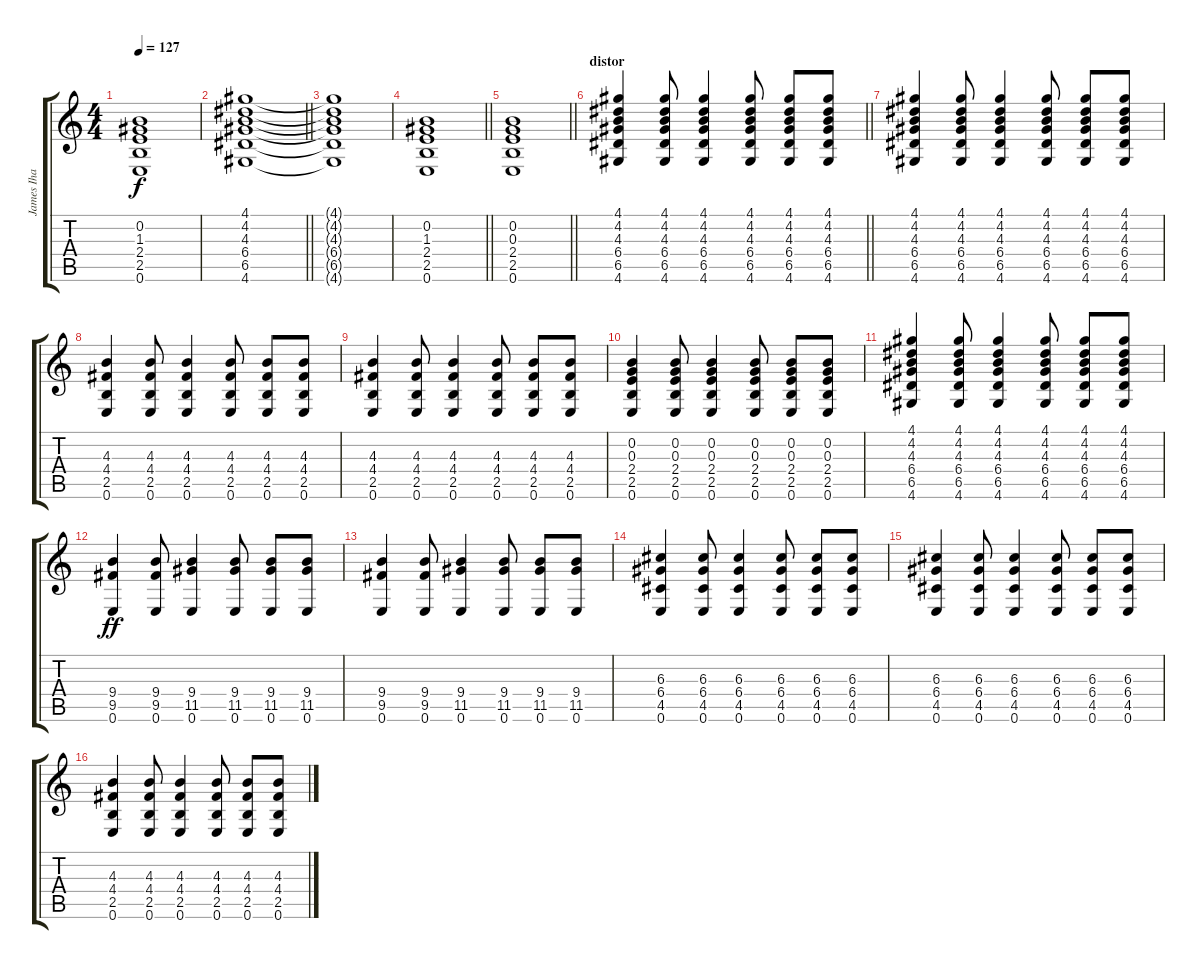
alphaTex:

\track ("James Iha" "James Iha") {instrument distortionguitar}
\staff {score tabs}
\tuning (E4 B3 G3 D3 A2 E2) {hide}
\ts (4 4)
\tempo 127
\clef g2
\ks c
(0.2{t} 1.3{t} 2.4{t} 2.5{t} 0.6{t}).1{dy f} |
\barLineRight lightlight
(4.1 4.2 4.3 6.4 6.5 4.6).1 |
(4.1{t} 4.2{t} 4.3{t} 6.4{t} 6.5{t} 4.6{t}).1 |
\barLineRight lightlight
(0.2 1.3 2.4 2.5 0.6).1 |
\barLineRight lightlight
(0.2 0.3 2.4 2.5 0.6).1 |
\section ("" "distor")
\barLineRight lightlight
(4.1 4.2 4.3 6.4 6.5 4.6).4 (4.1 4.2 4.3 6.4 6.5 4.6).8 (4.1 4.2 4.3 6.4 6.5 4.6).4 (4.1 4.2 4.3 6.4 6.5 4.6).8 (4.1 4.2 4.3 6.4 6.5 4.6).8 (4.1 4.2 4.3 6.4 6.5 4.6).8 |
(4.1 4.2 4.3 6.4 6.5 4.6).4 (4.1 4.2 4.3 6.4 6.5 4.6).8 (4.1 4.2 4.3 6.4 6.5 4.6).4 (4.1 4.2 4.3 6.4 6.5 4.6).8 (4.1 4.2 4.3 6.4 6.5 4.6).8 (4.1 4.2 4.3 6.4 6.5 4.6).8 |
(4.3 4.4 2.5 0.6).4 (4.3 4.4 2.5 0.6).8 (4.3 4.4 2.5 0.6).4 (4.3 4.4 2.5 0.6).8 (4.3 4.4 2.5 0.6).8 (4.3 4.4 2.5 0.6).8 |
(4.3 4.4 2.5 0.6).4 (4.3 4.4 2.5 0.6).8 (4.3 4.4 2.5 0.6).4 (4.3 4.4 2.5 0.6).8 (4.3 4.4 2.5 0.6).8 (4.3 4.4 2.5 0.6).8 |
(0.2 0.3 2.4 2.5 0.6).4 (0.2 0.3 2.4 2.5 0.6).8 (0.2 0.3 2.4 2.5 0.6).4 (0.2 0.3 2.4 2.5 0.6).8 (0.2 0.3 2.4 2.5 0.6).8 (0.2 0.3 2.4 2.5 0.6).8 |
(4.1 4.2 4.3 6.4 6.5 4.6).4 (4.1 4.2 4.3 6.4 6.5 4.6).8 (4.1 4.2 4.3 6.4 6.5 4.6).4 (4.1 4.2 4.3 6.4 6.5 4.6).8 (4.1 4.2 4.3 6.4 6.5 4.6).8 (4.1 4.2 4.3 6.4 6.5 4.6).8 |
(9.4 9.5 0.6).4{dy ff} (9.4 9.5 0.6).8 (9.4 11.5 0.6).4 (9.4 11.5 0.6).8 (9.4 11.5 0.6).8 (9.4 11.5 0.6).8 |
(9.4 9.5 0.6).4 (9.4 9.5 0.6).8 (9.4 11.5 0.6).4 (9.4 11.5 0.6).8 (9.4 11.5 0.6).8 (9.4 11.5 0.6).8 |
(6.3 6.4 4.5 0.6).4 (6.3 6.4 4.5 0.6).8 (6.3 6.4 4.5 0.6).4 (6.3 6.4 4.5 0.6).8 (6.3 6.4 4.5 0.6).8 (6.3 6.4 4.5 0.6).8 |
(6.3 6.4 4.5 0.6).4 (6.3 6.4 4.5 0.6).8 (6.3 6.4 4.5 0.6).4 (6.3 6.4 4.5 0.6).8 (6.3 6.4 4.5 0.6).8 (6.3 6.4 4.5 0.6).8 |
(4.3 4.4 2.5 0.6).4 (4.3 4.4 2.5 0.6).8 (4.3 4.4 2.5 0.6).4 (4.3 4.4 2.5 0.6).8 (4.3 4.4 2.5 0.6).8 (4.3 4.4 2.5 0.6).8
